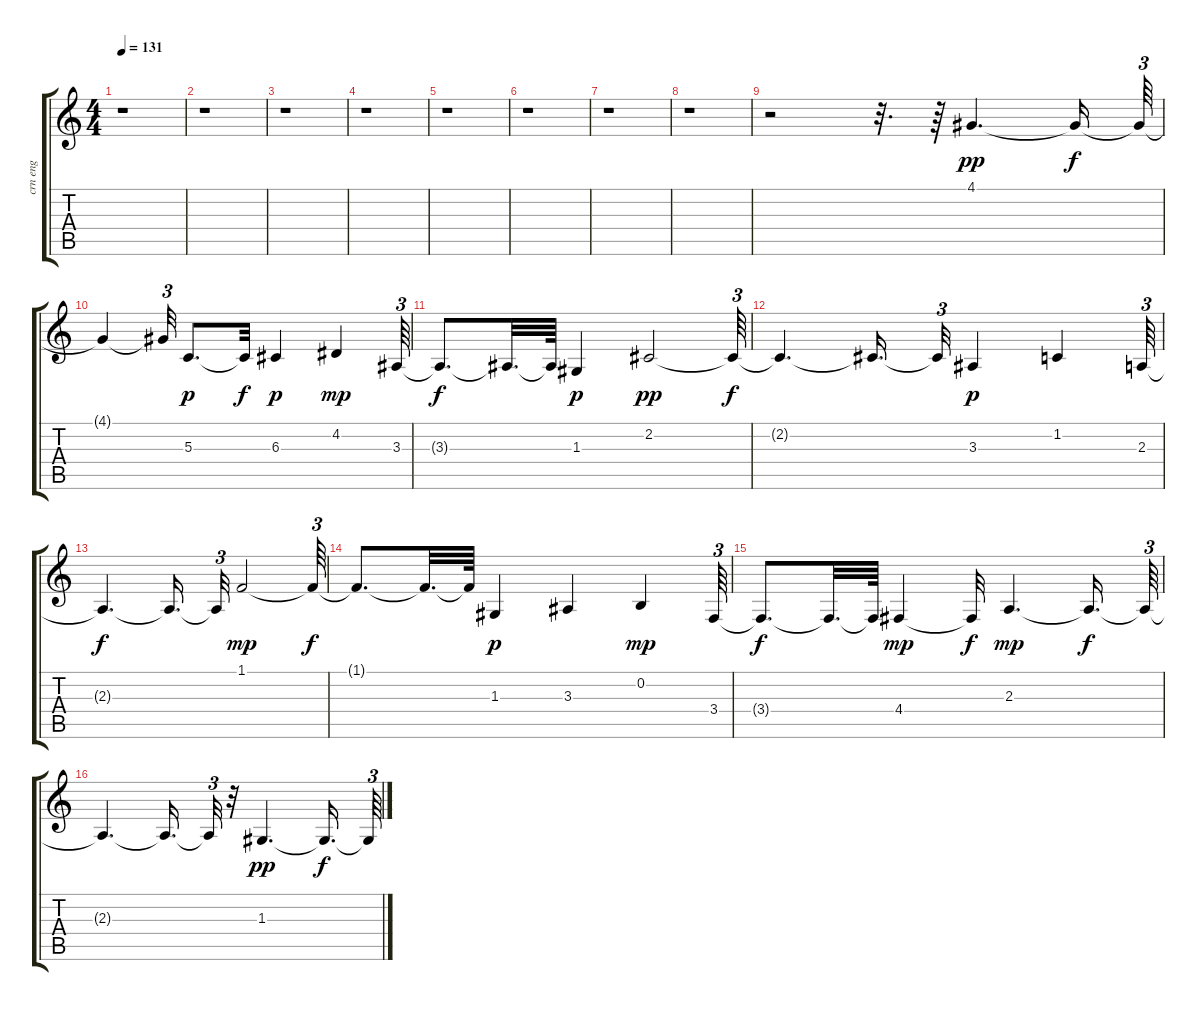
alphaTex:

\track ("crn eng" "crn eng") {instrument englishhorn}
\staff {score tabs}
\tuning (E4 B3 G3 D3 A2 E2) {hide}
\ts (4 4)
\tempo 131
\clef g2
\ks c
r.1{dy p} |
r.1 |
r.1 |
r.1 |
r.1 |
r.1 |
r.1 |
r.1 |
r.2 r.32{d} r.64 4.1.4{d dy pp} 4.1{t}.16{dy f} 4.1{t}.64{tu (3 2)} |
4.1{t}.4 4.1{t}.32{tu (3 2)} 5.3.8{d dy p} 5.3{t}.32{dy f} 6.3.4{dy p} 4.2.4{dy mp} 3.3.64{tu (3 2)} |
3.3{t}.8{d dy f} 3.3{t}.32{d} 3.3{t}.64 1.3.4{dy p} 2.2.2{dy pp} 2.2{t}.64{tu (3 2) dy f} |
2.2{t}.4{d} 2.2{t}.16{d} 2.2{t}.32{tu (3 2)} 3.3.4{dy p} 1.2.4 2.3.64{tu (3 2)} |
2.3{t}.4{d dy f} 2.3{t}.16{d} 2.3{t}.32{tu (3 2)} 1.1.2{dy mp} 1.1{t}.64{tu (3 2) dy f} |
1.1{t}.8{d} 1.1{t}.32{d} 1.1{t}.64 1.3.4{dy p} 3.3.4 0.2.4{dy mp} 3.4.64{tu (3 2)} |
3.4{t}.8{d dy f} 3.4{t}.32{d} 3.4{t}.64 4.4.4{dy mp} 4.4{t}.32{dy f} 2.3.4{d dy mp} 2.3{t}.16{d dy f} 2.3{t}.64{tu (3 2)} |
2.3{t}.4{d} 2.3{t}.16{d} 2.3{t}.32{tu (3 2)} r.32 1.3.4{d dy pp} 1.3{t}.16{d dy f} 1.3{t}.64{tu (3 2)}
